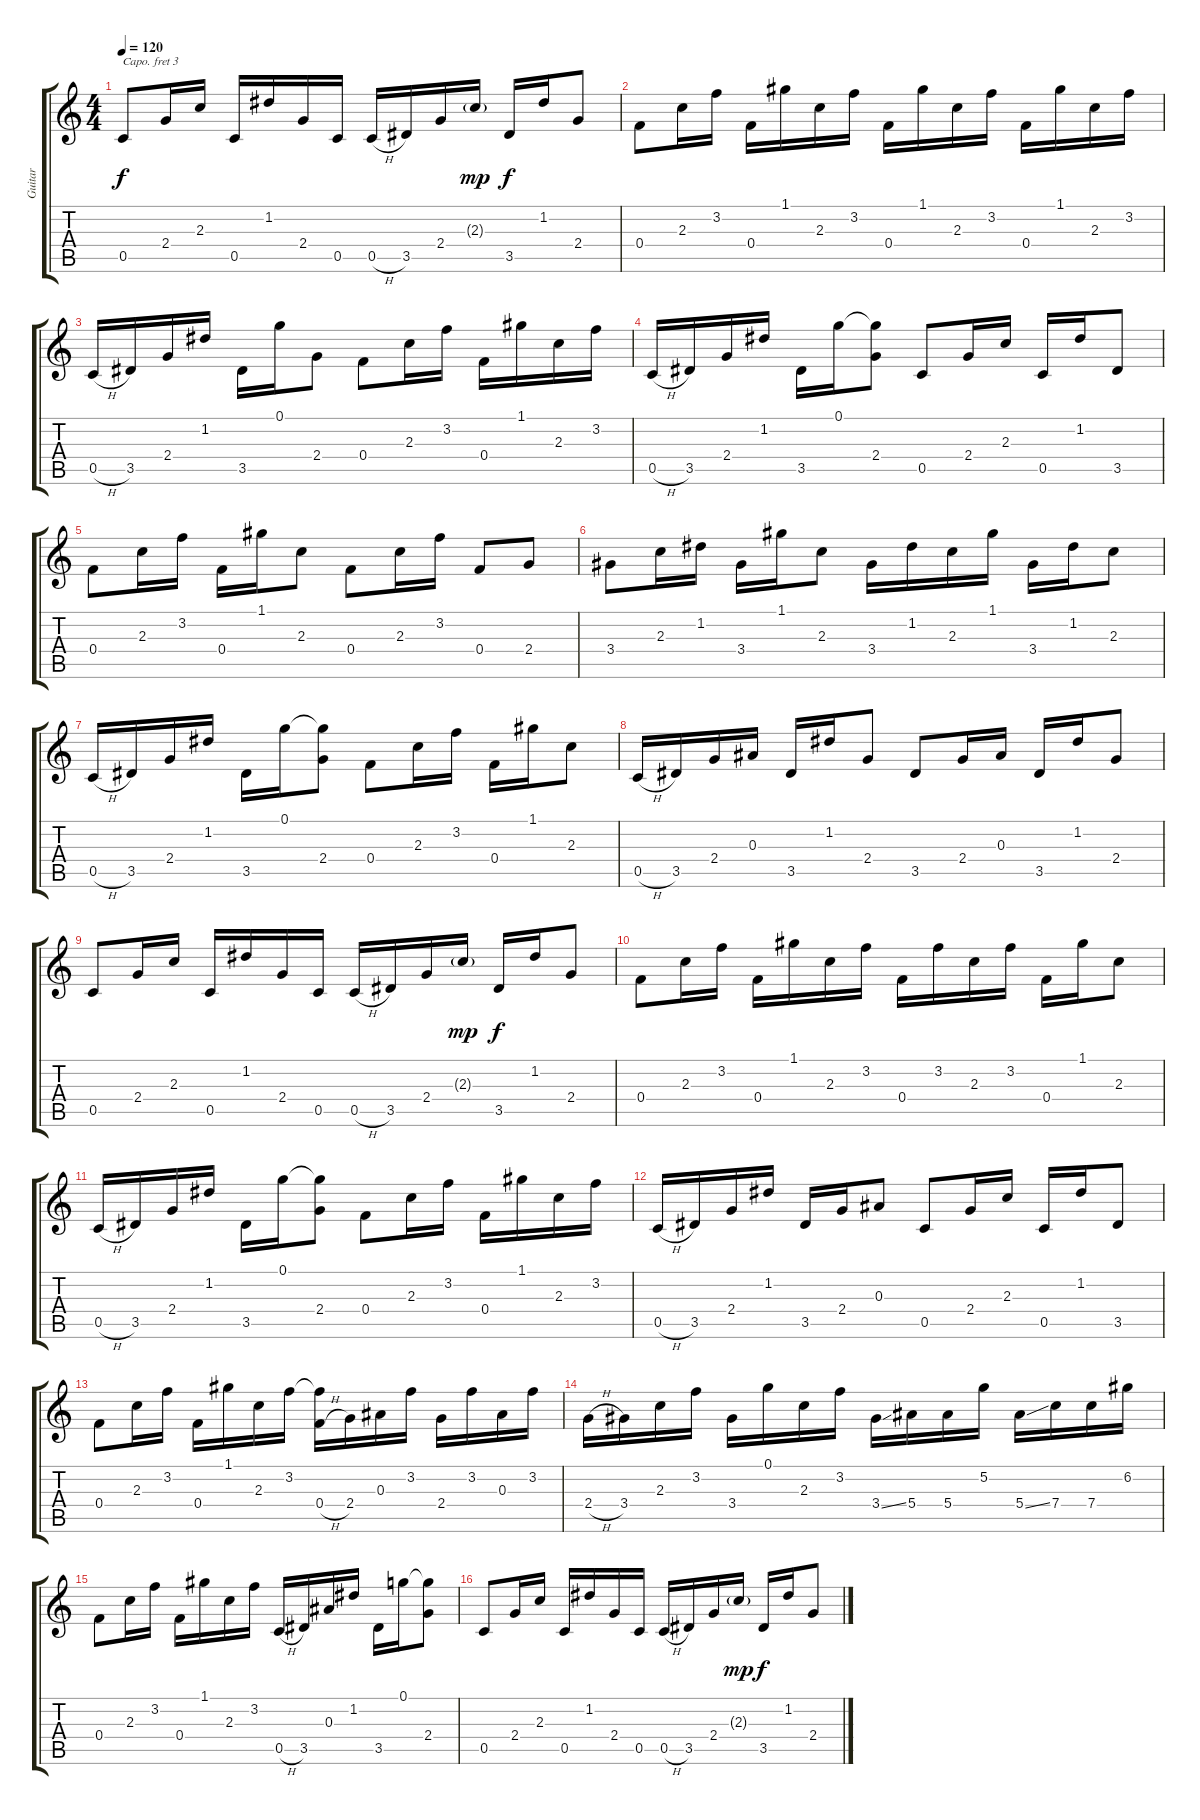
\track ("Guitar" "Guitar") {instrument acousticguitarnylon}
\staff {score tabs}
\capo 3
\tuning (E4 B3 G3 D3 A2 E2) {hide}
\ts (4 4)
\tempo 120
\clef g2
\ks c
0.5.8{dy f} 2.4.16 2.3.16 0.5.16 1.2.16 2.4.16 0.5.16 0.5{h}.16 3.5.16 2.4.16 2.3{g}.16{dy mp} 3.5.16{dy f} 1.2.16 2.4.8 |
0.4.8 2.3.16 3.2.16 0.4.16 1.1.16 2.3.16 3.2.16 0.4.16 1.1.16 2.3.16 3.2.16 0.4.16 1.1.16 2.3.16 3.2.16 |
0.5{h}.16 3.5.16 2.4.16 1.2.16 3.5.16 0.1.16 2.4.8 0.4.8 2.3.16 3.2.16 0.4.16 1.1.16 2.3.16 3.2.16 |
0.5{h}.16 3.5.16 2.4.16 1.2.16 3.5.16 0.1.16 (0.1{t} 2.4).8 0.5.8 2.4.16 2.3.16 0.5.16 1.2.16 3.5.8 |
0.4.8 2.3.16 3.2.16 0.4.16 1.1.16 2.3.8 0.4.8 2.3.16 3.2.16 0.4.8 2.4.8 |
3.4.8 2.3.16 1.2.16 3.4.16 1.1.16 2.3.8 3.4.16 1.2.16 2.3.16 1.1.16 3.4.16 1.2.16 2.3.8 |
0.5{h}.16 3.5.16 2.4.16 1.2.16 3.5.16 0.1.16 (0.1{t} 2.4).8 0.4.8 2.3.16 3.2.16 0.4.16 1.1.16 2.3.8 |
0.5{h}.16 3.5.16 2.4.16 0.3.16 3.5.16 1.2.16 2.4.8 3.5.8 2.4.16 0.3.16 3.5.16 1.2.16 2.4.8 |
0.5.8 2.4.16 2.3.16 0.5.16 1.2.16 2.4.16 0.5.16 0.5{h}.16 3.5.16 2.4.16 2.3{g}.16{dy mp} 3.5.16{dy f} 1.2.16 2.4.8 |
0.4.8 2.3.16 3.2.16 0.4.16 1.1.16 2.3.16 3.2.16 0.4.16 3.2.16 2.3.16 3.2.16 0.4.16 1.1.16 2.3.8 |
0.5{h}.16 3.5.16 2.4.16 1.2.16 3.5.16 0.1.16 (0.1{t} 2.4).8 0.4.8 2.3.16 3.2.16 0.4.16 1.1.16 2.3.16 3.2.16 |
0.5{h}.16 3.5.16 2.4.16 1.2.16 3.5.16 2.4.16 0.3.8 0.5.8 2.4.16 2.3.16 0.5.16 1.2.16 3.5.8 |
0.4.8 2.3.16 3.2.16 0.4.16 1.1.16 2.3.16 3.2.16 (3.2{t} 0.4{h}).16 2.4.16 0.3.16 3.2.16 2.4.16 3.2.16 0.3.16 3.2.16 |
2.4{h}.16 3.4.16 2.3.16 3.2.16 3.4.16 0.1.16 2.3.16 3.2.16 3.4{ss}.16 5.4.16 5.4.16 5.2.16 5.4{ss}.16 7.4.16 7.4.16 6.2.16 |
0.4.8 2.3.16 3.2.16 0.4.16 1.1.16 2.3.16 3.2.16 0.5{h}.16 3.5.16 0.3.16 1.2.16 3.5.16 0.1.16 (0.1{t} 2.4).8 |
0.5.8 2.4.16 2.3.16 0.5.16 1.2.16 2.4.16 0.5.16 0.5{h}.16 3.5.16 2.4.16 2.3{g}.16{dy mp} 3.5.16{dy f} 1.2.16 2.4.8
